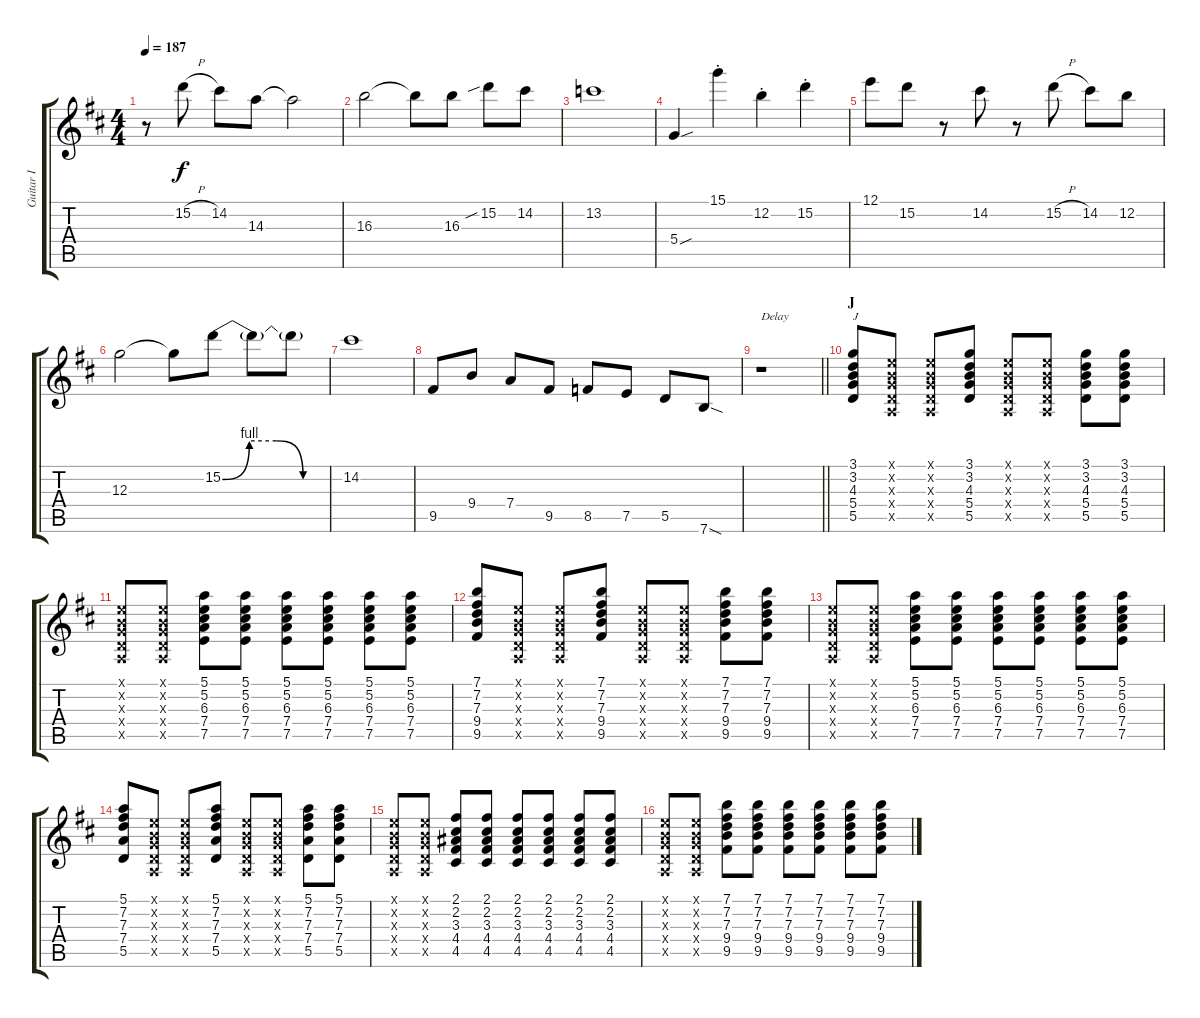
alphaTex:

\track ("Guitar I" "Guitar I") {instrument overdrivenguitar}
\staff {score tabs}
\tuning (E4 B3 G3 D3 A2 E2) {hide}
\ts (4 4)
\tempo 187
\clef g2
\ks d
r.8{dy f} 15.2{h}.8 14.2.8 14.3.8 14.3{t}.2 |
16.3.2 16.3{t}.8 16.3.8 15.2{sib}.8 14.2.8 |
13.2.1 |
5.4{sou}.4 15.1{st}.4 12.2{st}.4 15.2{st}.4 |
12.1.8 15.2.8 r.8 14.2.8 r.8 15.2{h}.8 14.2.8 12.2.8 |
12.3.2 12.3{t}.8 15.2{be (custom 0 0 15 4 30 4 45 0 60 0)}.8 15.2{t}.8 15.2{t}.8 |
14.2.1 |
9.5.8 9.4.8 7.4.8 9.5.8 8.5.8 7.5.8 5.5.8 7.6{sod}.8 |
\barLineRight lightlight
r.1{txt "Delay"} |
\section ("" "J")
(3.1 3.2 4.3 5.4 5.5).8{txt "J" volume 9 balance 12} (0.1{x} 0.2{x} 0.3{x} 0.4{x} 0.5{x}).8 (0.1{x} 0.2{x} 0.3{x} 0.4{x} 0.5{x}).8 (3.1 3.2 4.3 5.4 5.5).8 (0.1{x} 0.2{x} 0.3{x} 0.4{x} 0.5{x}).8 (0.1{x} 0.2{x} 0.3{x} 0.4{x} 0.5{x}).8 (3.1 3.2 4.3 5.4 5.5).8 (3.1 3.2 4.3 5.4 5.5).8 |
(0.1{x} 0.2{x} 0.3{x} 0.4{x} 0.5{x}).8 (0.1{x} 0.2{x} 0.3{x} 0.4{x} 0.5{x}).8 (5.1 5.2 6.3 7.4 7.5).8 (5.1 5.2 6.3 7.4 7.5).8 (5.1 5.2 6.3 7.4 7.5).8 (5.1 5.2 6.3 7.4 7.5).8 (5.1 5.2 6.3 7.4 7.5).8 (5.1 5.2 6.3 7.4 7.5).8 |
(7.1 7.2 7.3 9.4 9.5).8 (0.1{x} 0.2{x} 0.3{x} 0.4{x} 0.5{x}).8 (0.1{x} 0.2{x} 0.3{x} 0.4{x} 0.5{x}).8 (7.1 7.2 7.3 9.4 9.5).8 (0.1{x} 0.2{x} 0.3{x} 0.4{x} 0.5{x}).8 (0.1{x} 0.2{x} 0.3{x} 0.4{x} 0.5{x}).8 (7.1 7.2 7.3 9.4 9.5).8 (7.1 7.2 7.3 9.4 9.5).8 |
(0.1{x} 0.2{x} 0.3{x} 0.4{x} 0.5{x}).8 (0.1{x} 0.2{x} 0.3{x} 0.4{x} 0.5{x}).8 (5.1 5.2 6.3 7.4 7.5).8 (5.1 5.2 6.3 7.4 7.5).8 (5.1 5.2 6.3 7.4 7.5).8 (5.1 5.2 6.3 7.4 7.5).8 (5.1 5.2 6.3 7.4 7.5).8 (5.1 5.2 6.3 7.4 7.5).8 |
(5.1 7.2 7.3 7.4 5.5).8 (0.1{x} 0.2{x} 0.3{x} 0.4{x} 0.5{x}).8 (0.1{x} 0.2{x} 0.3{x} 0.4{x} 0.5{x}).8 (5.1 7.2 7.3 7.4 5.5).8 (0.1{x} 0.2{x} 0.3{x} 0.4{x} 0.5{x}).8 (0.1{x} 0.2{x} 0.3{x} 0.4{x} 0.5{x}).8 (5.1 7.2 7.3 7.4 5.5).8 (5.1 7.2 7.3 7.4 5.5).8 |
(0.1{x} 0.2{x} 0.3{x} 0.4{x} 0.5{x}).8 (0.1{x} 0.2{x} 0.3{x} 0.4{x} 0.5{x}).8 (2.1 2.2 3.3 4.4 4.5).8 (2.1 2.2 3.3 4.4 4.5).8 (2.1 2.2 3.3 4.4 4.5).8 (2.1 2.2 3.3 4.4 4.5).8 (2.1 2.2 3.3 4.4 4.5).8 (2.1 2.2 3.3 4.4 4.5).8 |
(0.1{x} 0.2{x} 0.3{x} 0.4{x} 0.5{x}).8 (0.1{x} 0.2{x} 0.3{x} 0.4{x} 0.5{x}).8 (7.1 7.2 7.3 9.4 9.5).8 (7.1 7.2 7.3 9.4 9.5).8 (7.1 7.2 7.3 9.4 9.5).8 (7.1 7.2 7.3 9.4 9.5).8 (7.1 7.2 7.3 9.4 9.5).8 (7.1 7.2 7.3 9.4 9.5).8
